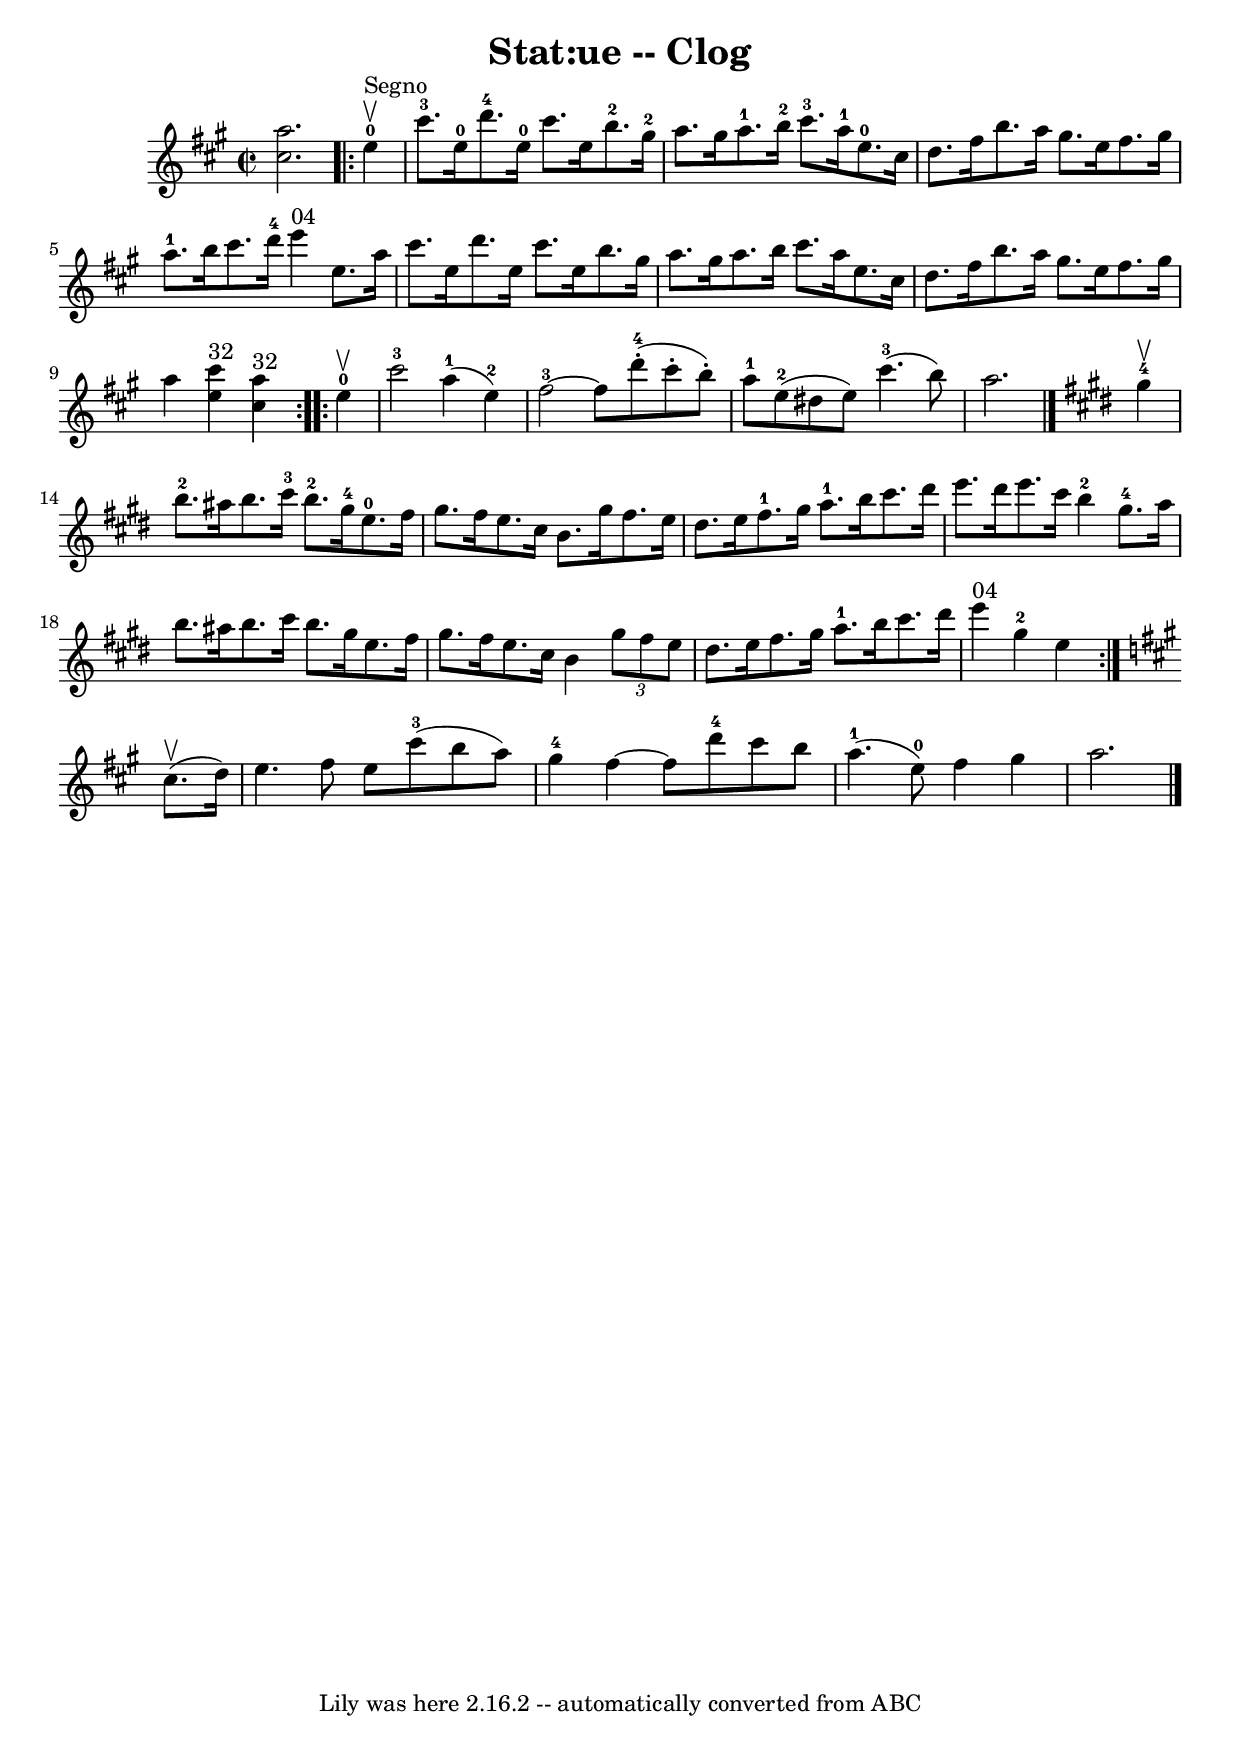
\version "2.16.2"
\include "Mammoth.ily"
\header {
  %% book = "Ryan's Mammoth Collection"
  crossRefNumber = "1"
  footnotes = "\\\\155 919"
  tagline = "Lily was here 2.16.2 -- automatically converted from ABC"
  title = "Stat:ue -- Clog"

}
voicedefault =  {


  \override Staff.TimeSignature #'style = #'C
  \time 2/2 
  \key a \major
 << cis''2. a''2.   >>   |
  

  \repeat volta 2 {
    e''4-0^"Segno"^\upbow |
    cis'''8.-3   
    e''16-0 d'''8.-4 e''16-0 cis'''8. e''16 b''8.-2   
    gis''16-2   |
    a''8. gis''16 a''8.-1 b''16-2     
    cis'''8.-3 a''16-1 e''8.-0 cis''16    |
    d''8.    
    fis''16 b''8. a''16 gis''8. e''16 fis''8. gis''16    |
    
    a''8.-1 b''16 cis'''8. d'''16-4 e'''4^"04" e''8.    
    a''16    |
    cis'''8. e''16 d'''8. e''16 cis'''8. e''16 
    b''8. gis''16    |
    a''8. gis''16 a''8. b''16    
    cis'''8. a''16 e''8. cis''16    |
    d''8. fis''16 b''8. 
    a''16 gis''8. e''16 fis''8. gis''16    |
    a''4    <<   
      e''4^"32" cis'''4   >>   << cis''4^"32" a''4   >> 
  }     

  \repeat volta 2 {
    e''4-0^\upbow |
    cis'''2-3 a''4-1(
    e''4-2)   |
    fis''2-3  ~ fis''8 d'''8-4(-.   
    cis'''8 -. b''8 -.)   |
    a''8-1 e''8-2(dis''8    
    e''8) cis'''4.-3(b''8)   |
    a''2.    \bar "|."   

    \key e \major
 gis''4-4^\upbow |
    b''8.-2 ais''16    
    b''8. cis'''16-3 b''8.-2 gis''16-4 e''8.-0 fis''16    
    |
    gis''8. fis''16 e''8. cis''16 b'8. gis''16 fis''8. 
    e''16    |
    dis''8. e''16 fis''8.-1 gis''16 a''8. 
    -1 b''16 cis'''8. dis'''16    |
    e'''8. dis'''16 e'''8. 
    cis'''16 b''4-2 gis''8.-4 a''16    |
    b''8.    
    ais''16 b''8. cis'''16 b''8. gis''16 e''8. fis''16    
    |
    gis''8. fis''16 e''8. cis''16 b'4    \times 2/3 {   
      gis''8 fis''8 e''8  
    }   |
    dis''8. e''16 fis''8.    
    gis''16 a''8.-1 b''16 cis'''8. dis'''16    |
    e'''4 
    ^"04" gis''4-2 e''4    
  }   
  \key a \major
 cis''8.^\upbow(d''16  
  -) |
  e''4. fis''8 e''8 cis'''8-3(b''8 a''8)   
  |
  gis''4-4 fis''4   ~ fis''8 d'''8-4 cis'''8 b''8 
  |
  a''4.-1(e''8-0) fis''4 gis''4    |
  
  a''2.      \bar "|."   

}

\score{
  <<

    \context Staff="default"
    {
      \voicedefault 
      
    }

  >>
  \layout {
    
  }
  \midi {
  }

}
